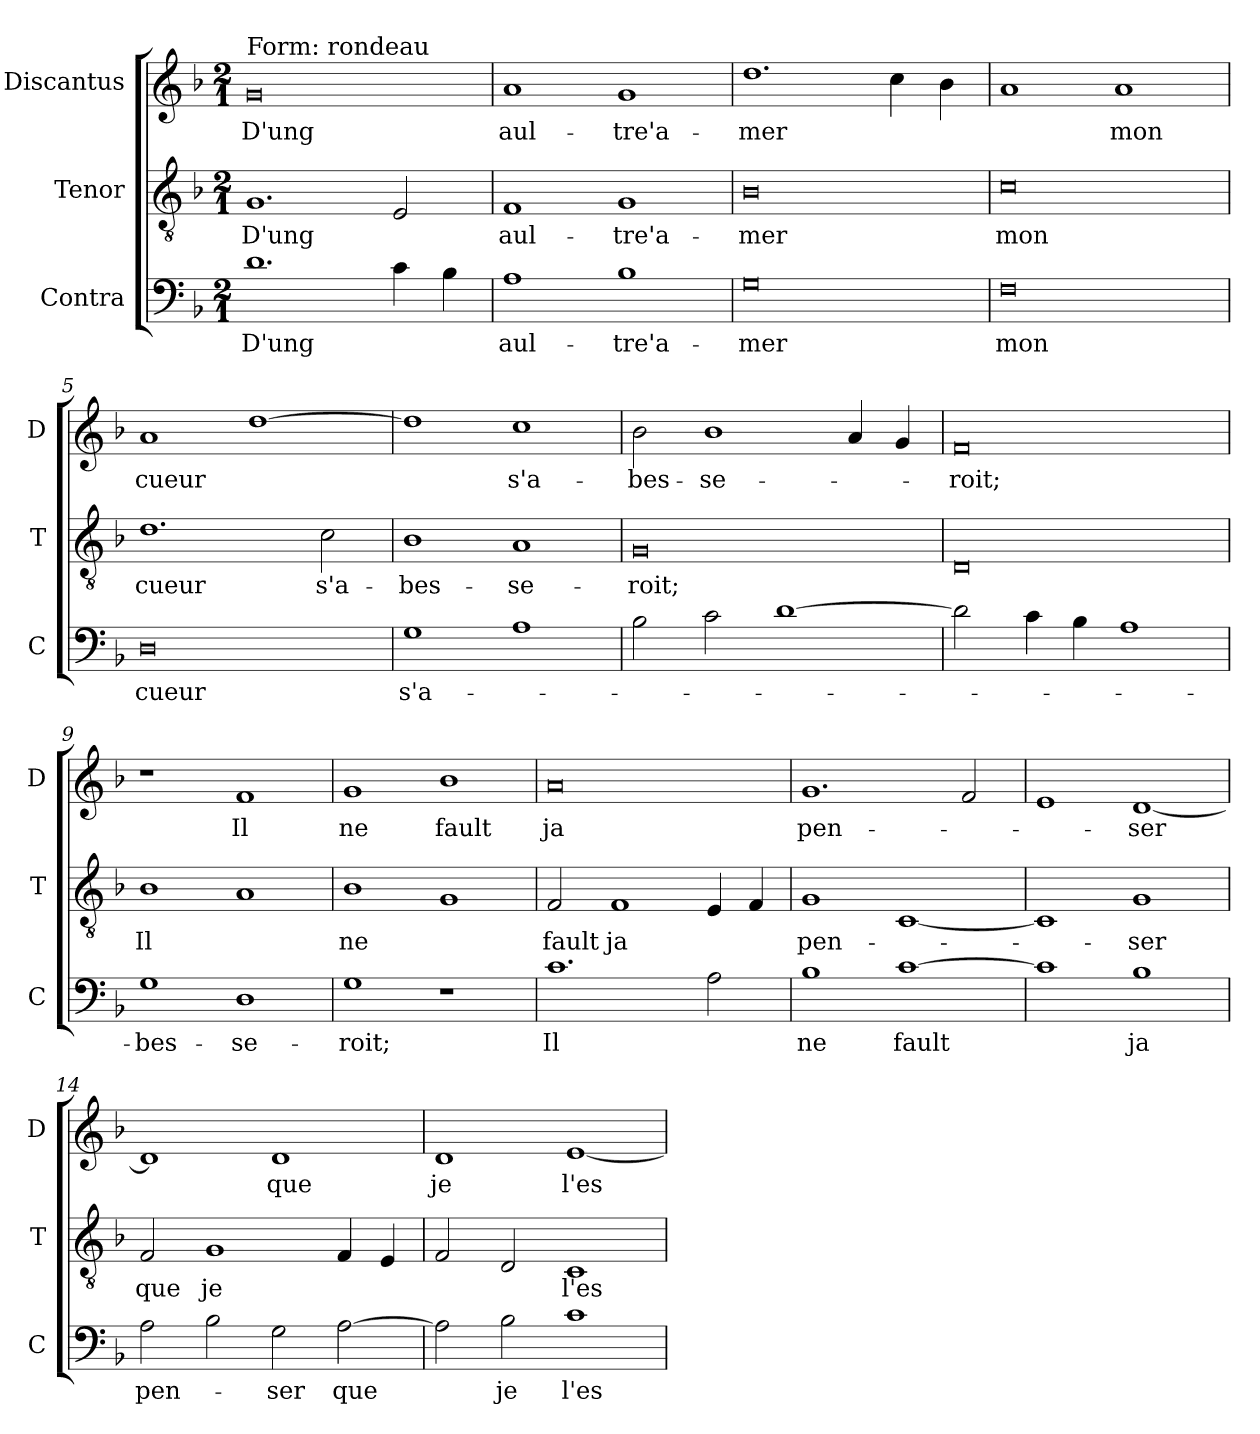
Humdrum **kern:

**kern	**text	**kern	**text	**kern	**text
*part3	*part3	*part2	*part2	*part1	*part1
*staff3	*staff3	*staff2	*staff2	*staff1	*staff1
*I"Contra	*	*I"Tenor	*	*I"Discantus	*
*I'C	*	*I'T	*	*I'D	*
*clefF4	*	*clefGv2	*	*clefG2	*
*k[b-]	*	*k[b-]	*	*k[b-]	*
*M2/1	*	*M2/1	*	*M2/1	*
=1	=1	=1	=1	=1	=1
!	!	!	!	!LO:TX:a:t=Form&colon; rondeau	!
1.d	D'ung	1.G	D'ung	0g	D'ung
4c\	.	2E/	.	.	.
4B-\	.	.	.	.	.
=2	=2	=2	=2	=2	=2
1A	aul-	1F	aul-	1a	aul-
1B-	-tre'a-	1G	-tre'a-	1g	-tre'a-
=3	=3	=3	=3	=3	=3
0G	-mer	0B-	-mer	1.dd	-mer
.	.	.	.	4cc\	.
.	.	.	.	4b-\	.
=4	=4	=4	=4	=4	=4
0F	mon	0c	mon	1a	.
.	.	.	.	1a	mon
=5	=5	=5	=5	=5	=5
0D	cueur	1.d	cueur	1a	cueur
.	.	.	.	[1dd	.
.	.	2c\	s'a-	.	.
=6	=6	=6	=6	=6	=6
1G	s'a-	1B-	-bes-	1dd]	.
1A	.	1A	-se-	1cc	s'a-
=7	=7	=7	=7	=7	=7
2B-\	.	0G	-roit;	2b-\	-bes-
2c\	.	.	.	1b-	-se-
[1d	.	.	.	.	.
.	.	.	.	4a/	.
.	.	.	.	4g/	.
=8	=8	=8	=8	=8	=8
2d\]	.	0D	.	0f	-roit;
4c\	.	.	.	.	.
4B-\	.	.	.	.	.
1A	.	.	.	.	.
=9	=9	=9	=9	=9	=9
1G	-bes-	1B-	Il	1r	.
1D	-se-	1A	.	1f	Il
=10	=10	=10	=10	=10	=10
1G	-roit;	1B-	ne	1g	ne
1r	.	1G	.	1b-	fault
=11	=11	=11	=11	=11	=11
1.c	Il	2F/	fault	0a	ja
.	.	1F	ja	.	.
2A\	.	4E/	.	.	.
.	.	4F/	.	.	.
=12	=12	=12	=12	=12	=12
1B-	ne	1G	pen-	1.g	pen-
[1c	fault	[1C	.	.	.
.	.	.	.	2f/	.
=13	=13	=13	=13	=13	=13
1c]	.	1C]	.	1e	.
1B-	ja	1G	-ser	[1d	-ser
=14	=14	=14	=14	=14	=14
2A\	pen-	2F/	que	1d]	.
2B-\	.	1G	je	.	.
2G\	-ser	.	.	1d	que
[2A\	que	4F/	.	.	.
.	.	4E/	.	.	.
=15	=15	=15	=15	=15	=15
2A\]	.	2F/	.	1d	je
2B-\	je	2D/	.	.	.
1c	l'es-	1C	l'es-	[1e	l'es-
=	=	=	=	=	=
*-	*-	*-	*-	*-	*-
